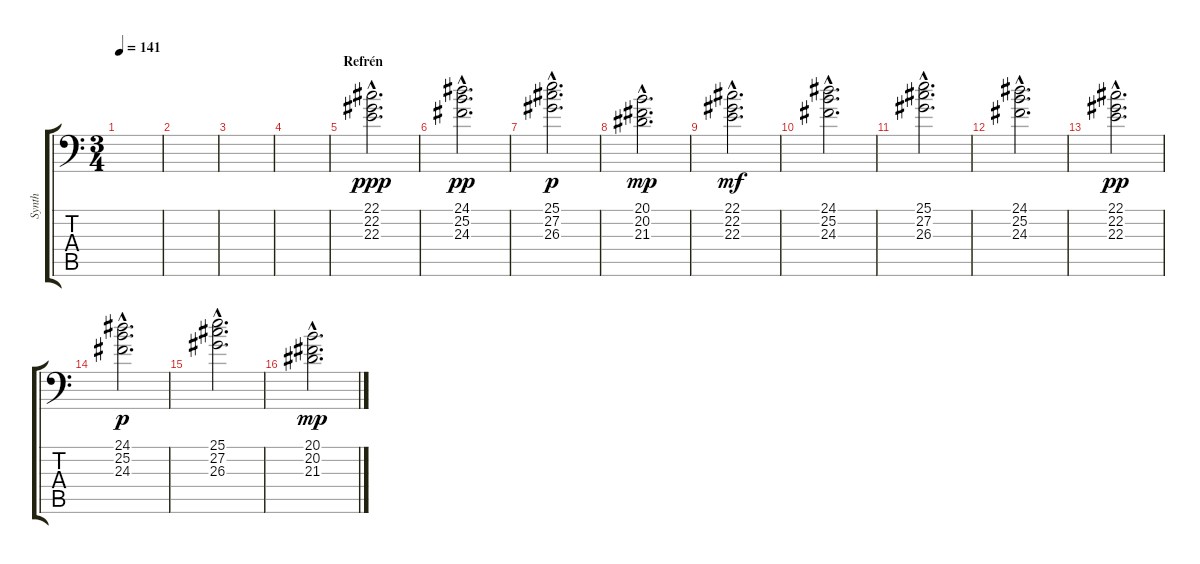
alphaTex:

\track ("Synth" "Synth") {instrument synthstrings1}
\staff {score tabs}
\tuning (Eb3 Bb2 Gb2 Db2 Ab1 Eb1) {hide}
\ts (3 4)
\tempo 141
\clef f4
\ks c
|
|
|
|
\section ("" "Refrén")
(22.1{hac} 22.2{hac} 22.3{hac}).2{d dy ppp} |
(24.1{hac} 25.2{hac} 24.3{hac}).2{d dy pp} |
(25.1{hac} 27.2{hac} 26.3{hac}).2{d dy p} |
(20.1{hac} 20.2{hac} 21.3{hac}).2{d dy mp} |
(22.1{hac} 22.2{hac} 22.3{hac}).2{d dy mf} |
(24.1{hac} 25.2{hac} 24.3{hac}).2{d} |
(25.1{hac} 27.2{hac} 26.3{hac}).2{d} |
(24.1{hac} 25.2{hac} 24.3{hac}).2{d} |
(22.1{hac} 22.2{hac} 22.3{hac}).2{d dy pp} |
(24.1{hac} 25.2{hac} 24.3{hac}).2{d dy p} |
(25.1{hac} 27.2{hac} 26.3{hac}).2{d} |
(20.1{hac} 20.2{hac} 21.3{hac}).2{d dy mp}
